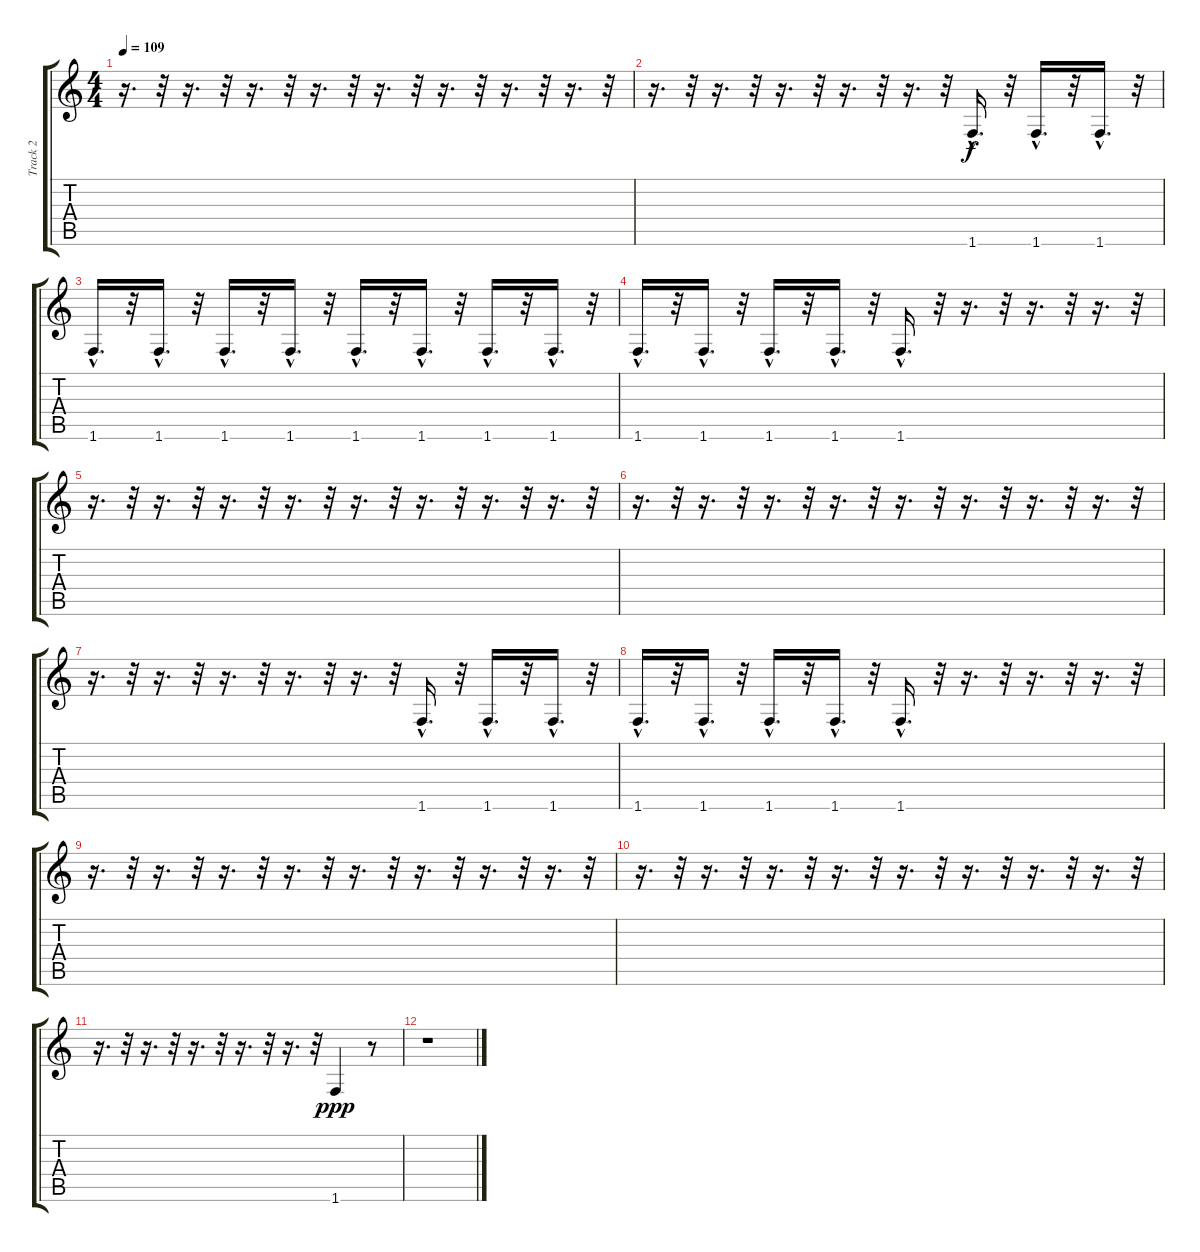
\track ("Track 2" "Track 2") {instrument electricbassfinger}
\staff {score tabs}
\tuning (E4 B3 G3 D3 A2 E2) {hide}
\ts (4 4)
\tempo 109
\clef g2
\ks c
r.16{d dy f} r.32 r.16{d} r.32 r.16{d} r.32 r.16{d} r.32 r.16{d} r.32 r.16{d} r.32 r.16{d} r.32 r.16{d} r.32 |
r.16{d} r.32 r.16{d} r.32 r.16{d} r.32 r.16{d} r.32 r.16{d} r.32 1.6{hac}.16{d} r.32 1.6{hac}.16{d} r.32 1.6{hac}.16{d} r.32 |
1.6{hac}.16{d} r.32 1.6{hac}.16{d} r.32 1.6{hac}.16{d} r.32 1.6{hac}.16{d} r.32 1.6{hac}.16{d} r.32 1.6{hac}.16{d} r.32 1.6{hac}.16{d} r.32 1.6{hac}.16{d} r.32 |
1.6{hac}.16{d} r.32 1.6{hac}.16{d} r.32 1.6{hac}.16{d} r.32 1.6{hac}.16{d} r.32 1.6{hac}.16{d} r.32 r.16{d} r.32 r.16{d} r.32 r.16{d} r.32 |
r.16{d} r.32 r.16{d} r.32 r.16{d} r.32 r.16{d} r.32 r.16{d} r.32 r.16{d} r.32 r.16{d} r.32 r.16{d} r.32 |
r.16{d} r.32 r.16{d} r.32 r.16{d} r.32 r.16{d} r.32 r.16{d} r.32 r.16{d} r.32 r.16{d} r.32 r.16{d} r.32 |
r.16{d} r.32 r.16{d} r.32 r.16{d} r.32 r.16{d} r.32 r.16{d} r.32 1.6{hac}.16{d} r.32 1.6{hac}.16{d} r.32 1.6{hac}.16{d} r.32 |
1.6{hac}.16{d} r.32 1.6{hac}.16{d} r.32 1.6{hac}.16{d} r.32 1.6{hac}.16{d} r.32 1.6{hac}.16{d} r.32 r.16{d} r.32 r.16{d} r.32 r.16{d} r.32 |
r.16{d} r.32 r.16{d} r.32 r.16{d} r.32 r.16{d} r.32 r.16{d} r.32 r.16{d} r.32 r.16{d} r.32 r.16{d} r.32 |
r.16{d} r.32 r.16{d} r.32 r.16{d} r.32 r.16{d} r.32 r.16{d} r.32 r.16{d} r.32 r.16{d} r.32 r.16{d} r.32 |
r.16{d} r.32 r.16{d} r.32 r.16{d} r.32 r.16{d} r.32 r.16{d} r.32 1.6.4{dy ppp} r.8 |
r.1
